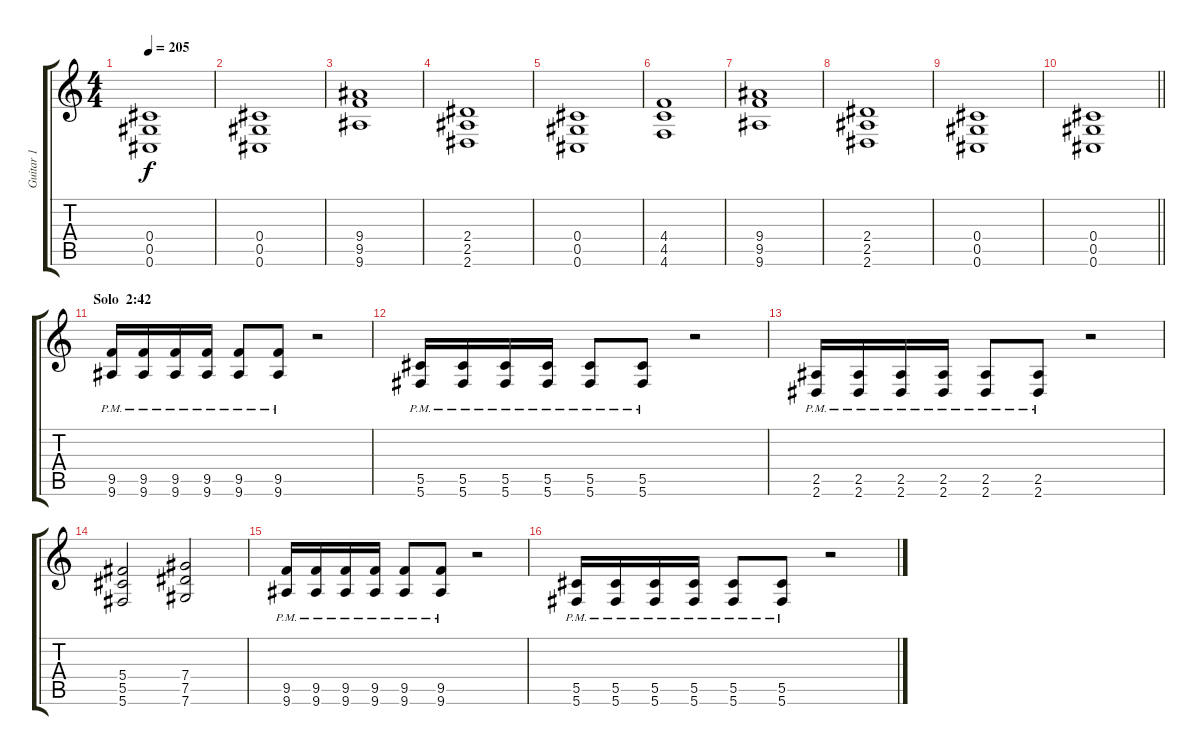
\track ("Guitar 1" "Guitar 1") {instrument distortionguitar}
\staff {score tabs}
\tuning (Eb4 Bb3 Gb3 Db3 Ab2 Db2) {hide}
\ts (4 4)
\tempo 205
\clef g2
\ks c
(0.4 0.5 0.6).1{dy f} |
(0.4 0.5 0.6).1 |
(9.4 9.5 9.6).1 |
(2.4 2.5 2.6).1 |
(0.4 0.5 0.6).1 |
(4.4 4.5 4.6).1 |
(9.4 9.5 9.6).1 |
(2.4 2.5 2.6).1 |
(0.4 0.5 0.6).1 |
\barLineRight lightlight
(0.4 0.5 0.6).1 |
\section ("" "Solo  2:42")
(9.5{pm} 9.6{pm}).16 (9.5{pm} 9.6{pm}).16 (9.5{pm} 9.6{pm}).16 (9.5{pm} 9.6{pm}).16 (9.5{pm} 9.6{pm}).8 (9.5{pm} 9.6{pm}).8 r.2 |
(5.5{pm} 5.6{pm}).16 (5.5{pm} 5.6{pm}).16 (5.5{pm} 5.6{pm}).16 (5.5{pm} 5.6{pm}).16 (5.5{pm} 5.6{pm}).8 (5.5{pm} 5.6{pm}).8 r.2 |
(2.5{pm} 2.6{pm}).16 (2.5{pm} 2.6{pm}).16 (2.5{pm} 2.6{pm}).16 (2.5{pm} 2.6{pm}).16 (2.5{pm} 2.6{pm}).8 (2.5{pm} 2.6{pm}).8 r.2 |
(5.4 5.5 5.6).2 (7.4 7.5 7.6).2 |
(9.5{pm} 9.6{pm}).16 (9.5{pm} 9.6{pm}).16 (9.5{pm} 9.6{pm}).16 (9.5{pm} 9.6{pm}).16 (9.5{pm} 9.6{pm}).8 (9.5{pm} 9.6{pm}).8 r.2 |
(5.5{pm} 5.6{pm}).16 (5.5{pm} 5.6{pm}).16 (5.5{pm} 5.6{pm}).16 (5.5{pm} 5.6{pm}).16 (5.5{pm} 5.6{pm}).8 (5.5{pm} 5.6{pm}).8 r.2
